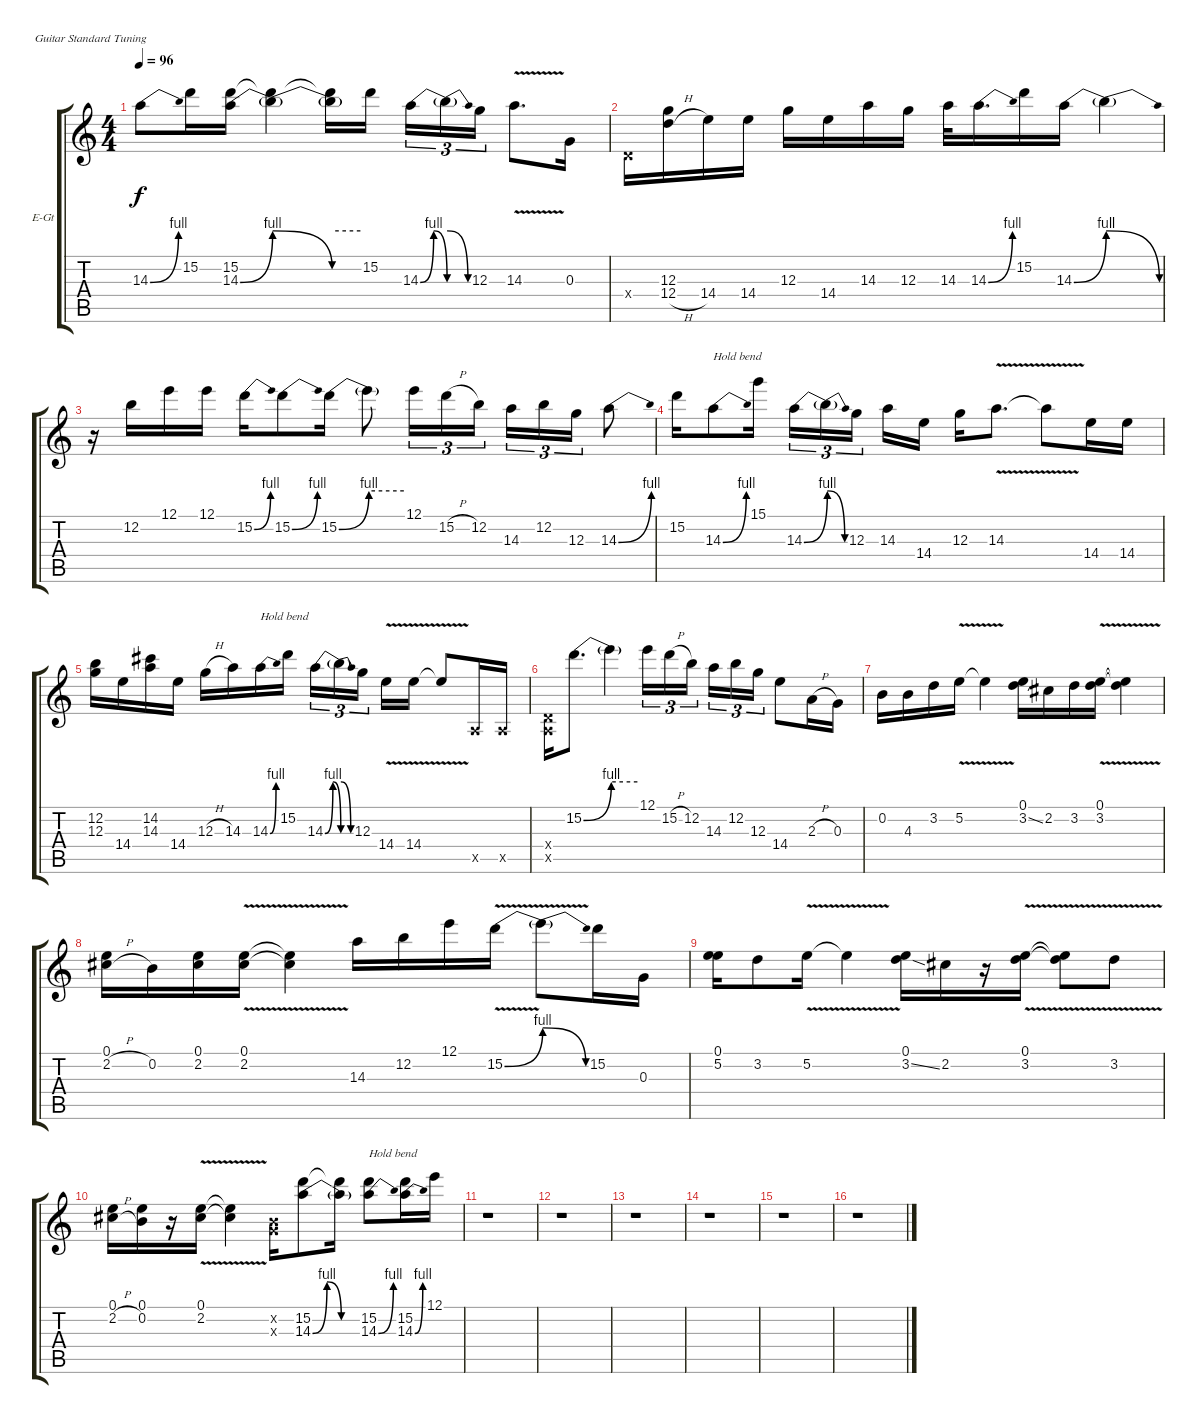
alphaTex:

\bracketExtendMode groupsimilarinstruments
\firstSystemTrackNameOrientation horizontal
\otherSystemsTrackNameOrientation horizontal
\track ("Solos" "E-Gt") {instrument distortionguitar}
\staff {score tabs}
\tuning (E4 B3 G3 D3 A2 E2)
\ts (4 4)
\tempo 96
\clef g2
\ks c
14.3{be (bend 0 0 60 4)}.8{dy f} 15.2.16 (15.2 14.3{be (bend 0 0 60 4)}).16 (15.2{t} 14.3{be (release 0 4 60 0) t}).4 (15.2{t} 14.3{be (hold 0 4 60 4) t}).16 15.2.16 14.3{be (bendrelease 0 0 30 4 30 4 60 0)}.16{tu (3 2)} 14.3{be (release 0 4 60 0) t}.16{tu (3 2)} 12.3.16{tu (3 2)} 14.3{v}.8{d} 0.3.16 |
0.4{x}.16 (12.3 12.4{h}).16 14.4.16 14.4.16 12.3.16 14.4.16 14.3.16 12.3.16 14.3.32 14.3{be (bend 0 0 60 4)}.16{d} 15.2.16 14.3{be (bend 0 0 60 4)}.16 14.3{be (release 0 4 60 0) t}.4 |
r.16 12.2.16 12.1.16 12.1.16 15.2{be (bend 0 0 60 4)}.16 15.2{be (bend 0 0 60 4)}.8 15.2{be (bend 0 0 60 4)}.16 15.2{be (hold 0 4 60 4) t}.8 12.1.16{tu (3 2)} 15.2{h}.16{tu (3 2)} 12.2.16{tu (3 2)} 14.3.16{tu (3 2)} 12.2.16{tu (3 2)} 12.3.16{tu (3 2)} 14.3{be (bend 0 0 60 4)}.8 |
15.2.16 14.3{be (bend 0 0 60 4)}.8{txt "Hold bend"} 15.1.16 14.3{be (bend 0 0 60 4)}.16{tu (3 2)} 14.3{be (release 0 4 60 0) t}.16{tu (3 2)} 12.3.16{tu (3 2)} 14.3.16 14.4.16 12.3.16 14.3{v}.8{d} 14.3{v t}.8 14.4.16 14.4.16 |
(12.2 12.3).16 14.4.16 (14.2 14.3).16 14.4.16 12.3{h}.16 14.3.16 14.3{be (bend 0 0 60 4)}.16{txt "Hold bend"} 15.2.16 14.3{be (bendrelease 0 0 30 4 30 4 60 0)}.16{tu (3 2)} 14.3{be (release 0 4 60 0) t}.16{tu (3 2)} 12.3.16{tu (3 2)} 14.4{v}.16 14.4{v}.16 14.4{v t}.8 0.5{x}.16 0.5{x}.16 |
(0.4{x} 0.5{x}).16 15.2{be (bend 0 0 60 4)}.8{d} 15.2{be (hold 0 4 60 4) t}.4 12.1.16{tu (3 2)} 15.2{h}.16{tu (3 2)} 12.2.16{tu (3 2)} 14.3.16{tu (3 2)} 12.2.16{tu (3 2)} 12.3.16{tu (3 2)} 14.4.8 2.3{h}.16 0.3.16 |
0.2.16 4.3.16 3.2.16 5.2{v}.16 5.2{v t}.4 (0.1 3.2{ss}).16 2.2.16 3.2.16 (0.1{v} 3.2{v}).16 (0.1{v t} 3.2{v t}).4 |
(0.1 2.2{h}).16 0.2.16 (0.1 2.2).16 (0.1{v} 2.2{v}).16 (0.1{v t} 2.2{v t}).4 14.3.16 12.2.16 12.1.16 15.2{be (bend 0 0 60 4) v}.16 15.2{be (release 0 4 60 0) t}.8 15.2.16 0.3.16 |
(0.1 5.2).16 3.2.8 5.2{v}.16 5.2{v t}.4 (0.1 3.2{ss}).16 2.2.16 r.16 (0.1{v} 3.2{v}).16 (0.1{v t} 3.2{v t}).8 3.2{v}.8 |
(0.1 2.2{h}).16 (0.1 0.2).16 r.16 (0.1{v} 2.2{v}).16 (0.1{v t} 2.2{v t}).4 (0.2{x} 0.3{x}).16 (15.2 14.3{be (bendrelease 0 0 30 4 30 4 60 0)}).8 (15.2{t} 14.3{be (hold 0 0 60 0) t}).16 (15.2 14.3{be (bend 0 0 60 4)}).8{txt "Hold bend"} (15.2 14.3{be (bend 0 0 60 4)}).16 12.1.16 |
r.1 |
r.1 |
r.1 |
r.1 |
r.1 |
r.1
